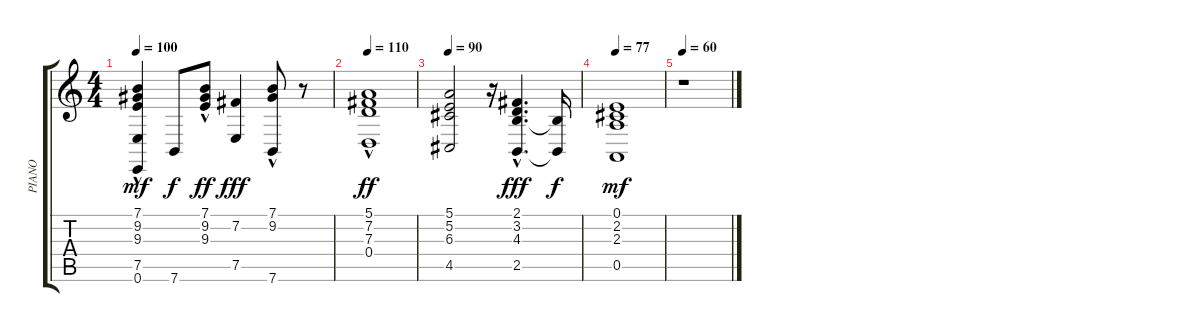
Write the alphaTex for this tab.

\track ("PIANO" "PIANO") {instrument sopranosax}
\staff {score tabs}
\tuning (E4 B3 G3 D3 A2 E2) {hide}
\ts (4 4)
\tempo 100
\clef g2
\ks c
(7.1 9.2 9.3 7.5{hac} 0.6{hac}).4{dy mf} 7.6.8{dy f} (7.1 9.2{hac} 9.3{hac}).8{dy ff} (7.2 7.5).4{dy fff} (7.1{hac} 9.2{hac} 7.6).8 r.8 |
\tempo 110
(5.1 7.2{hac} 7.3{hac} 0.4).1{dy ff} |
\tempo 90
(5.1 5.2 6.3 4.5).2 r.16 (2.1{hac} 3.2 4.3{hac} 2.5{hac}).4{d dy fff} (4.3{t} 2.5{t}).16{dy f} |
\tempo 77
(0.1 2.2 2.3 0.5).1{dy mf} |
\tempo 60
r.1
